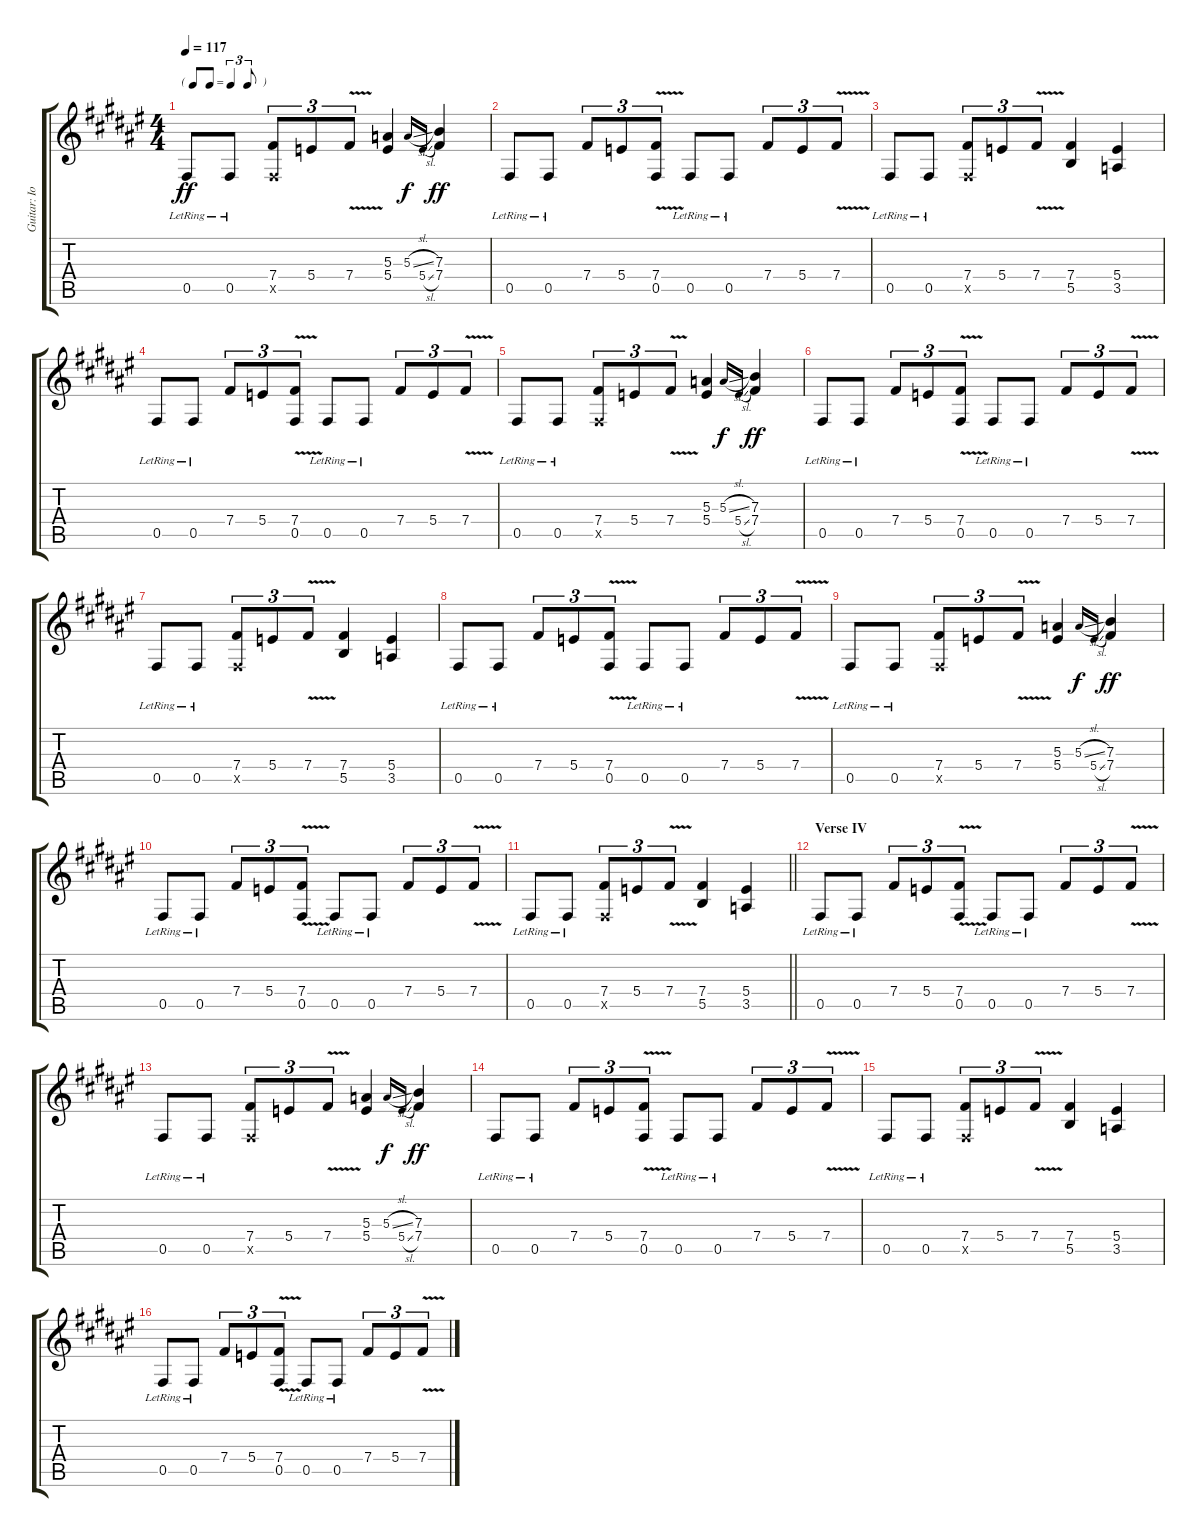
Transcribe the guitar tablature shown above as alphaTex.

\track ("Guitar: Iommi" "Guitar: Io") {instrument distortionguitar}
\staff {score tabs}
\tuning (Db4 Ab3 E3 B2 Gb2 Db2) {hide}
\ts (4 4)
\tf triplet8th
\tempo 117
\clef g2
\ks f#
0.5{lr}.8{dy ff} 0.5{lr}.8 (7.4 0.5{x}).8{tu (3 2)} 5.4.8{tu (3 2)} 7.4{v}.8{tu (3 2)} (5.3 5.4).4 5.3{sl}.16{gr onbeat dy f} 5.4{sl}.16{gr onbeat} (7.3 7.4).4{dy ff} |
0.5{lr}.8 0.5{lr}.8 7.4.8{tu (3 2)} 5.4.8{tu (3 2)} (7.4{v} 0.5).8{tu (3 2)} 0.5{lr}.8 0.5{lr}.8 7.4.8{tu (3 2)} 5.4.8{tu (3 2)} 7.4{v}.8{tu (3 2)} |
0.5{lr}.8 0.5{lr}.8 (7.4 0.5{x}).8{tu (3 2)} 5.4.8{tu (3 2)} 7.4{v}.8{tu (3 2)} (7.4 5.5).4 (5.4 3.5).4 |
0.5{lr}.8 0.5{lr}.8 7.4.8{tu (3 2)} 5.4.8{tu (3 2)} (7.4{v} 0.5).8{tu (3 2)} 0.5{lr}.8 0.5{lr}.8 7.4.8{tu (3 2)} 5.4.8{tu (3 2)} 7.4{v}.8{tu (3 2)} |
0.5{lr}.8 0.5{lr}.8 (7.4 0.5{x}).8{tu (3 2)} 5.4.8{tu (3 2)} 7.4{v}.8{tu (3 2)} (5.3 5.4).4 5.3{sl}.16{gr onbeat dy f} 5.4{sl}.16{gr onbeat} (7.3 7.4).4{dy ff} |
0.5{lr}.8 0.5{lr}.8 7.4.8{tu (3 2)} 5.4.8{tu (3 2)} (7.4{v} 0.5).8{tu (3 2)} 0.5{lr}.8 0.5{lr}.8 7.4.8{tu (3 2)} 5.4.8{tu (3 2)} 7.4{v}.8{tu (3 2)} |
0.5{lr}.8 0.5{lr}.8 (7.4 0.5{x}).8{tu (3 2)} 5.4.8{tu (3 2)} 7.4{v}.8{tu (3 2)} (7.4 5.5).4 (5.4 3.5).4 |
0.5{lr}.8 0.5{lr}.8 7.4.8{tu (3 2)} 5.4.8{tu (3 2)} (7.4{v} 0.5).8{tu (3 2)} 0.5{lr}.8 0.5{lr}.8 7.4.8{tu (3 2)} 5.4.8{tu (3 2)} 7.4{v}.8{tu (3 2)} |
0.5{lr}.8 0.5{lr}.8 (7.4 0.5{x}).8{tu (3 2)} 5.4.8{tu (3 2)} 7.4{v}.8{tu (3 2)} (5.3 5.4).4 5.3{sl}.16{gr onbeat dy f} 5.4{sl}.16{gr onbeat} (7.3 7.4).4{dy ff} |
0.5{lr}.8 0.5{lr}.8 7.4.8{tu (3 2)} 5.4.8{tu (3 2)} (7.4{v} 0.5).8{tu (3 2)} 0.5{lr}.8 0.5{lr}.8 7.4.8{tu (3 2)} 5.4.8{tu (3 2)} 7.4{v}.8{tu (3 2)} |
\barLineRight lightlight
0.5{lr}.8 0.5{lr}.8 (7.4 0.5{x}).8{tu (3 2)} 5.4.8{tu (3 2)} 7.4{v}.8{tu (3 2)} (7.4 5.5).4 (5.4 3.5).4 |
\section ("" "Verse IV")
0.5{lr}.8 0.5{lr}.8 7.4.8{tu (3 2)} 5.4.8{tu (3 2)} (7.4{v} 0.5).8{tu (3 2)} 0.5{lr}.8 0.5{lr}.8 7.4.8{tu (3 2)} 5.4.8{tu (3 2)} 7.4{v}.8{tu (3 2)} |
0.5{lr}.8 0.5{lr}.8 (7.4 0.5{x}).8{tu (3 2)} 5.4.8{tu (3 2)} 7.4{v}.8{tu (3 2)} (5.3 5.4).4 5.3{sl}.16{gr onbeat dy f} 5.4{sl}.16{gr onbeat} (7.3 7.4).4{dy ff} |
0.5{lr}.8 0.5{lr}.8 7.4.8{tu (3 2)} 5.4.8{tu (3 2)} (7.4{v} 0.5).8{tu (3 2)} 0.5{lr}.8 0.5{lr}.8 7.4.8{tu (3 2)} 5.4.8{tu (3 2)} 7.4{v}.8{tu (3 2)} |
0.5{lr}.8 0.5{lr}.8 (7.4 0.5{x}).8{tu (3 2)} 5.4.8{tu (3 2)} 7.4{v}.8{tu (3 2)} (7.4 5.5).4 (5.4 3.5).4 |
0.5{lr}.8 0.5{lr}.8 7.4.8{tu (3 2)} 5.4.8{tu (3 2)} (7.4{v} 0.5).8{tu (3 2)} 0.5{lr}.8 0.5{lr}.8 7.4.8{tu (3 2)} 5.4.8{tu (3 2)} 7.4{v}.8{tu (3 2)}
